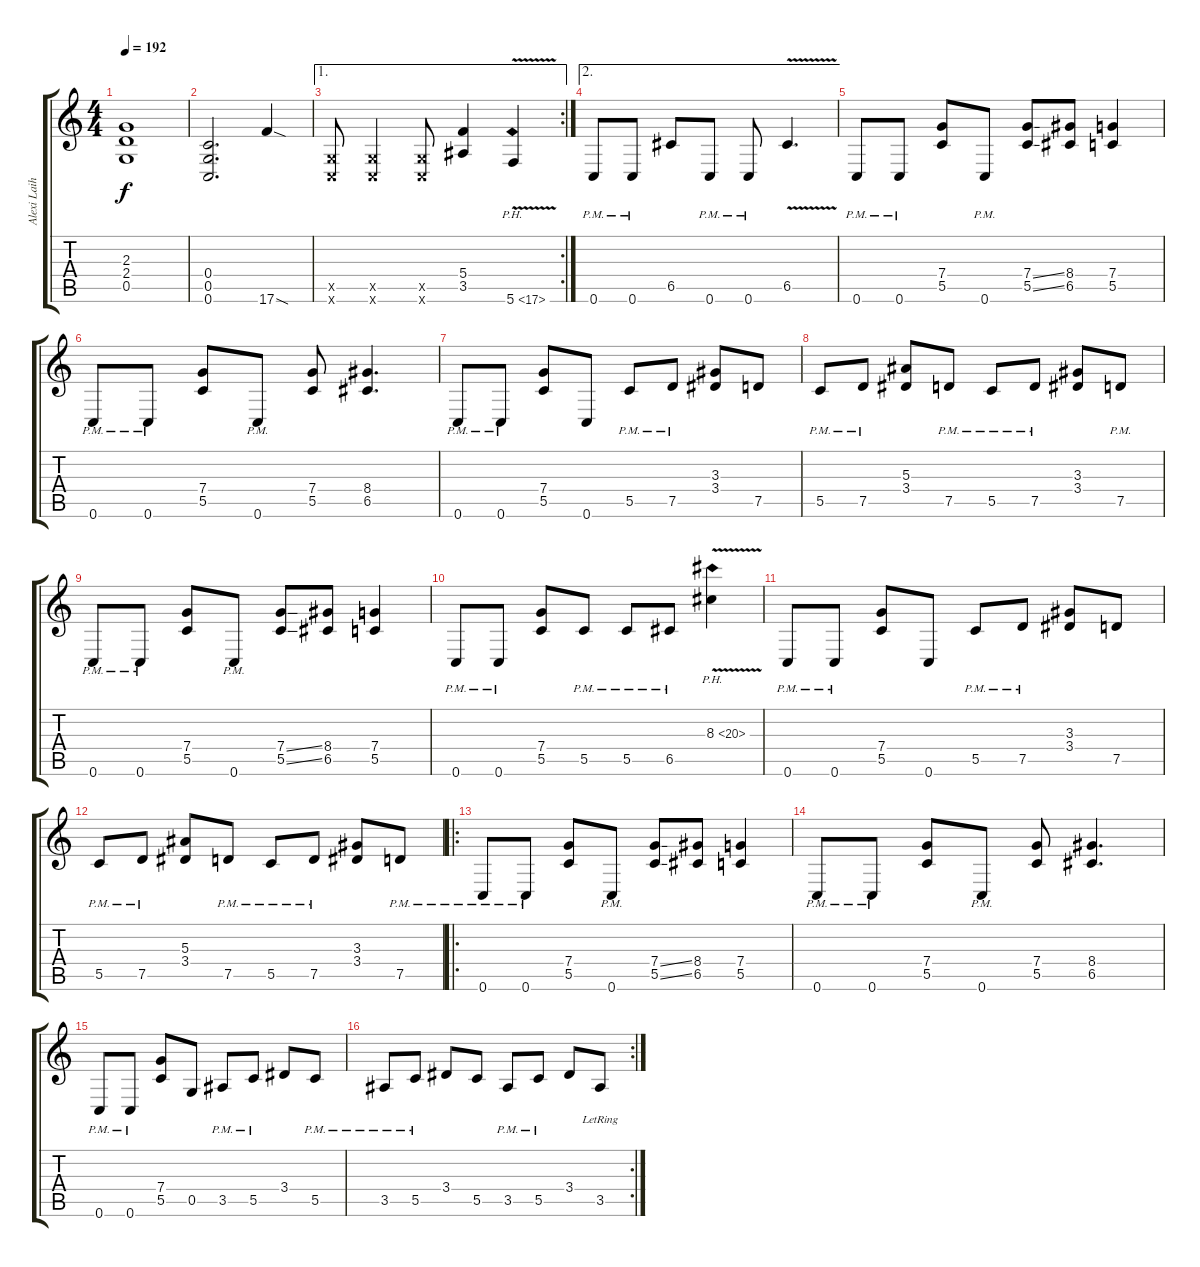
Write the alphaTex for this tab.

\track ("Alexi Laiho" "Alexi Laih") {instrument overdrivenguitar}
\staff {score tabs}
\tuning (D4 A3 F3 C3 G2 C2) {hide}
\ts (4 4)
\tempo 192
\clef g2
\ks c
(2.3 2.4 0.5).1{dy f} |
(0.4 0.5 0.6).2{d} 17.6{sod}.4 |
\ae 1
\rc 2
(0.5{x} 0.6{x}).8 (0.5{x} 0.6{x}).4 (0.5{x} 0.6{x}).8 (5.4 3.5).4 5.6{ph 12 v}.4 |
\ae 2
0.6{pm}.8 0.6{pm}.8 6.5.8 0.6{pm}.8 0.6{pm}.8 6.5{v}.4{d} |
0.6{pm}.8 0.6{pm}.8 (7.4 5.5).8 0.6{pm}.8 (7.4{ss} 5.5{ss}).8 (8.4 6.5).8 (7.4 5.5).4 |
0.6{pm}.8 0.6{pm}.8 (7.4 5.5).8 0.6{pm}.8 (7.4 5.5).8 (8.4 6.5).4{d} |
0.6{pm}.8 0.6{pm}.8 (7.4 5.5).8 0.6.8 5.5{pm}.8 7.5{pm}.8 (3.3 3.4).8 7.5.8 |
5.5{pm}.8 7.5{pm}.8 (5.3 3.4).8 7.5{pm}.8 5.5{pm}.8 7.5{pm}.8 (3.3 3.4).8 7.5{pm}.8 |
0.6{pm}.8 0.6{pm}.8 (7.4 5.5).8 0.6{pm}.8 (7.4{ss} 5.5{ss}).8 (8.4 6.5).8 (7.4 5.5).4 |
0.6{pm}.8 0.6{pm}.8 (7.4 5.5).8 5.5{pm}.8 5.5{pm}.8 6.5{pm}.8 8.3{ph 12 v}.4 |
0.6{pm}.8 0.6{pm}.8 (7.4 5.5).8 0.6.8 5.5{pm}.8 7.5{pm}.8 (3.3 3.4).8 7.5.8 |
5.5{pm}.8 7.5{pm}.8 (5.3 3.4).8 7.5{pm}.8 5.5{pm}.8 7.5{pm}.8 (3.3 3.4).8 7.5{pm}.8 |
\ro
0.6{pm}.8 0.6{pm}.8 (7.4 5.5).8 0.6{pm}.8 (7.4{ss} 5.5{ss}).8 (8.4 6.5).8 (7.4 5.5).4 |
0.6{pm}.8 0.6{pm}.8 (7.4 5.5).8 0.6{pm}.8 (7.4 5.5).8 (8.4 6.5).4{d} |
0.6{pm}.8 0.6{pm}.8 (7.4 5.5).8 0.5.8 3.5{pm}.8 5.5{pm}.8 3.4.8 5.5{pm}.8 |
\rc 2
3.5{pm}.8 5.5{pm}.8 3.4.8 5.5.8 3.5{pm}.8 5.5{pm}.8 3.4.8 3.5{lr}.8
